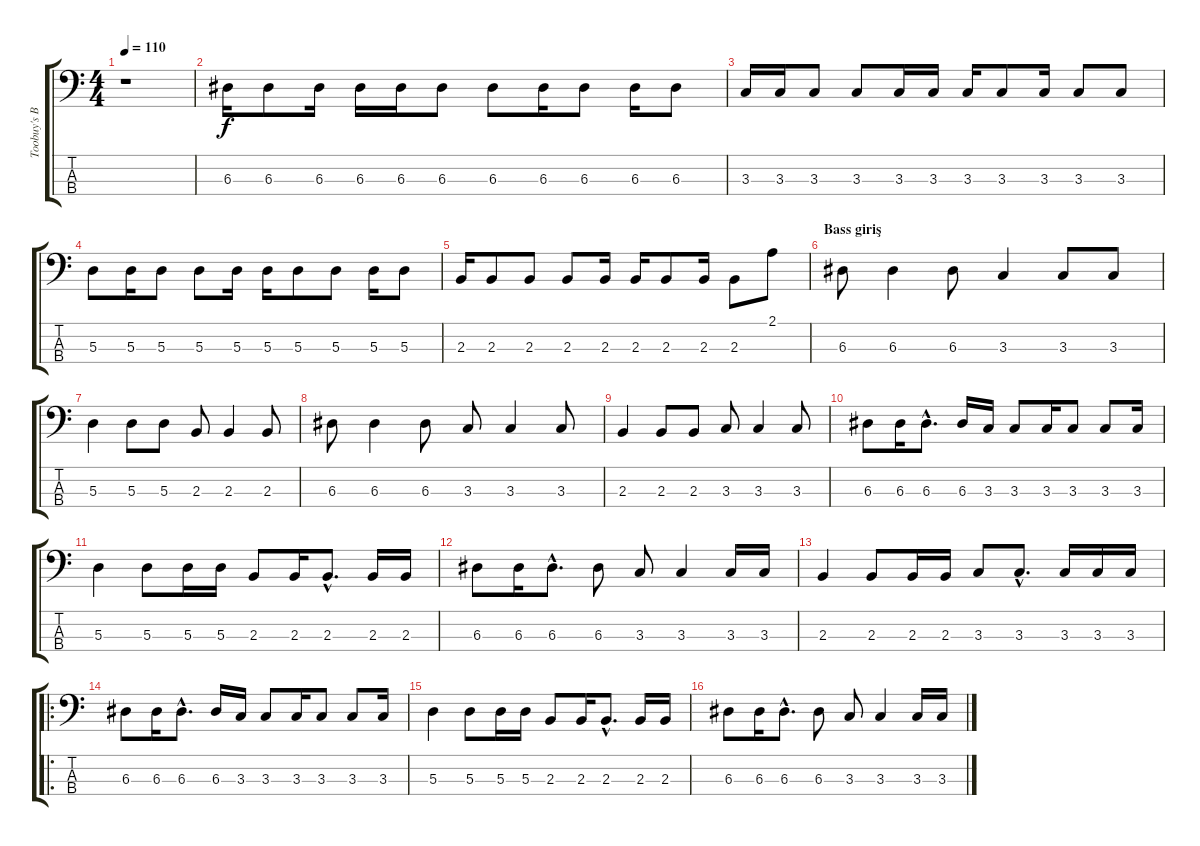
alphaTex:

\track ("Toobuy's Bass" "Toobuy's B") {instrument electricbassfinger}
\staff {score tabs}
\tuning (G2 D2 A1 E1) {hide}
\ts (4 4)
\tempo 110
\clef f4
\ks c
r.1{dy f instrument electricbassfinger} |
6.3.16 6.3.8 6.3.16 6.3.16 6.3.16 6.3.8 6.3.8 6.3.16 6.3.8 6.3.16 6.3.8 |
3.3.16 3.3.16 3.3.8 3.3.8 3.3.16 3.3.16 3.3.16 3.3.8 3.3.16 3.3.8 3.3.8 |
5.3.8 5.3.16 5.3.8 5.3.8 5.3.16 5.3.16 5.3.8 5.3.8 5.3.16 5.3.8 |
2.3.16 2.3.8 2.3.8 2.3.8 2.3.16 2.3.16 2.3.8 2.3.16 2.3.8 2.1.8 |
\section ("" "Bass giriş")
6.3.8 6.3.4 6.3.8 3.3.4 3.3.8 3.3.8 |
5.3.4 5.3.8 5.3.8 2.3.8 2.3.4 2.3.8 |
6.3.8 6.3.4 6.3.8 3.3.8 3.3.4 3.3.8 |
2.3.4 2.3.8 2.3.8 3.3.8 3.3.4 3.3.8 |
6.3.8 6.3.16 6.3{hac}.8{d} 6.3.16 3.3.16 3.3.8 3.3.16 3.3.8 3.3.8 3.3.16 |
5.3.4 5.3.8 5.3.16 5.3.16 2.3.8 2.3.16 2.3{hac}.8{d} 2.3.16 2.3.16 |
6.3.8 6.3.16 6.3{hac}.8{d} 6.3.8 3.3.8 3.3.4 3.3.16 3.3.16 |
2.3.4 2.3.8 2.3.16 2.3.16 3.3.8 3.3{hac}.8{d} 3.3.16 3.3.16 3.3.16 |
\ro
6.3.8{instrument electricbassfinger} 6.3.16 6.3{hac}.8{d} 6.3.16 3.3.16 3.3.8 3.3.16 3.3.8 3.3.8 3.3.16 |
5.3.4 5.3.8 5.3.16 5.3.16 2.3.8 2.3.16 2.3{hac}.8{d} 2.3.16 2.3.16 |
6.3.8 6.3.16 6.3{hac}.8{d} 6.3.8 3.3.8 3.3.4 3.3.16 3.3.16
